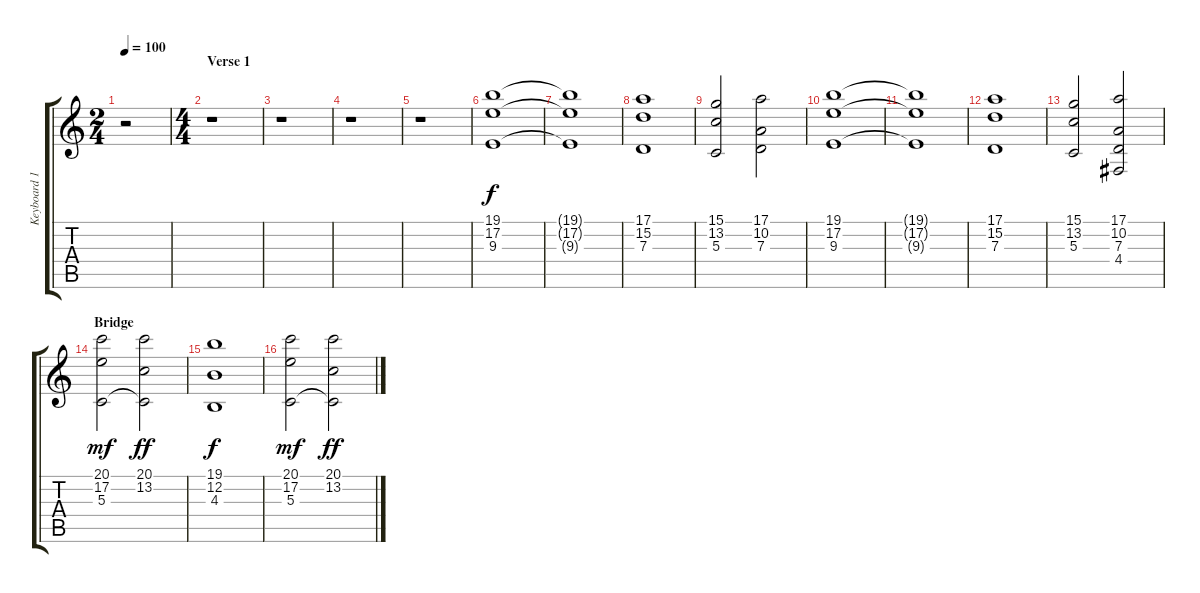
\track ("Keyboard 1" "Keyboard 1") {instrument stringensemble1}
\staff {score tabs}
\tuning (E4 B3 G3 D3 A2 E2) {hide}
\ts (2 4)
\tempo 100
\clef g2
\ks c
r.2{dy mp} |
\ts (4 4)
\section ("" "Verse 1")
r.1 |
r.1 |
r.1 |
r.1 |
(19.1 17.2 9.3).1{dy f} |
(19.1{t} 17.2{t} 9.3{t}).1 |
(17.1 15.2 7.3).1 |
(15.1 13.2 5.3).2 (17.1 10.2 7.3).2 |
(19.1 17.2 9.3).1 |
(19.1{t} 17.2{t} 9.3{t}).1 |
(17.1 15.2 7.3).1 |
(15.1 13.2 5.3).2 (17.1 10.2 7.3 4.4).2 |
\section ("" "Bridge")
(20.1 17.2 5.3).2{dy mf} (20.1 13.2 5.3{t}).2{dy ff} |
(19.1 12.2 4.3).1{dy f} |
(20.1 17.2 5.3).2{dy mf} (20.1 13.2 5.3{t}).2{dy ff}
